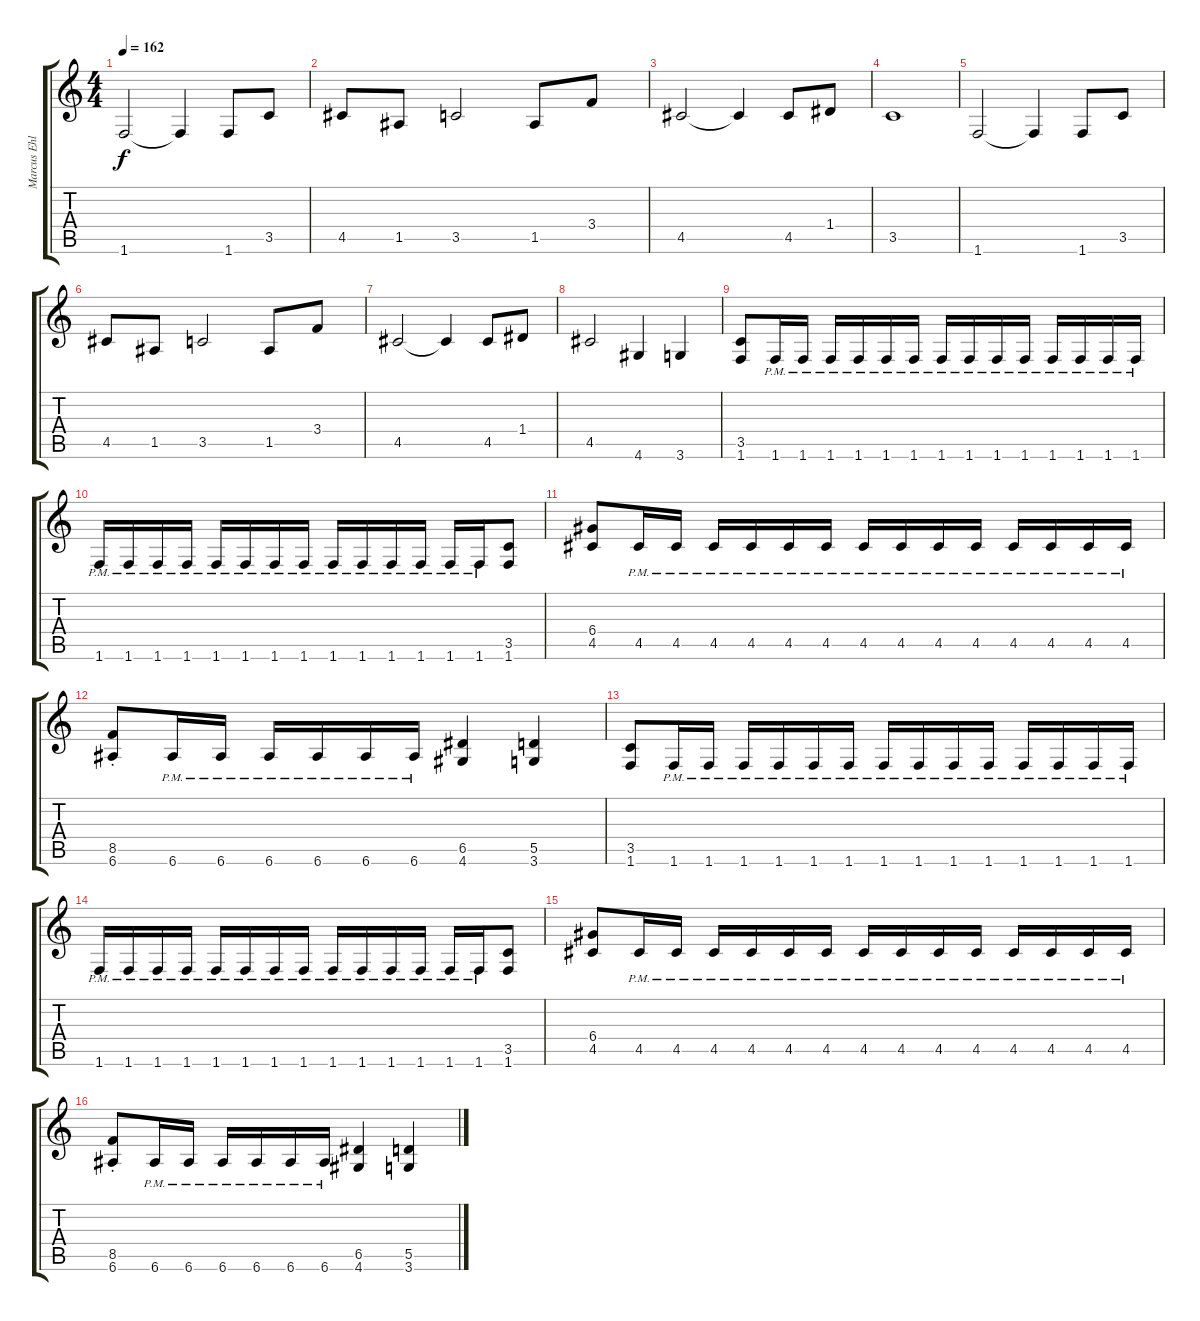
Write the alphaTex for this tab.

\track ("Marcus Ehlin" "Marcus Ehl") {instrument distortionguitar}
\staff {score tabs}
\tuning (E4 B3 G3 D3 A2 E2) {hide}
\ts (4 4)
\tempo 162
\clef g2
\ks c
1.6.2{dy f} 1.6{t}.4 1.6.8 3.5.8 |
4.5.8 1.5.8 3.5.2 1.5.8 3.4.8 |
4.5.2 4.5{t}.4 4.5.8 1.4.8 |
3.5.1 |
1.6.2 1.6{t}.4 1.6.8 3.5.8 |
4.5.8 1.5.8 3.5.2 1.5.8 3.4.8 |
4.5.2 4.5{t}.4 4.5.8 1.4.8 |
4.5.2 4.6.4 3.6.4 |
(3.5 1.6).8 1.6{pm}.16 1.6{pm}.16 1.6{pm}.16 1.6{pm}.16 1.6{pm}.16 1.6{pm}.16 1.6{pm}.16 1.6{pm}.16 1.6{pm}.16 1.6{pm}.16 1.6{pm}.16 1.6{pm}.16 1.6{pm}.16 1.6{pm}.16 |
1.6{pm}.16 1.6{pm}.16 1.6{pm}.16 1.6{pm}.16 1.6{pm}.16 1.6{pm}.16 1.6{pm}.16 1.6{pm}.16 1.6{pm}.16 1.6{pm}.16 1.6{pm}.16 1.6{pm}.16 1.6{pm}.16 1.6{pm}.16 (3.5 1.6).8 |
(6.4 4.5).8 4.5{pm}.16 4.5{pm}.16 4.5{pm}.16 4.5{pm}.16 4.5{pm}.16 4.5{pm}.16 4.5{pm}.16 4.5{pm}.16 4.5{pm}.16 4.5{pm}.16 4.5{pm}.16 4.5{pm}.16 4.5{pm}.16 4.5{pm}.16 |
(8.5 6.6{st}).8 6.6{pm}.16 6.6{pm}.16 6.6{pm}.16 6.6{pm}.16 6.6{pm}.16 6.6{pm}.16 (6.5 4.6).4 (5.5 3.6).4 |
(3.5 1.6).8 1.6{pm}.16 1.6{pm}.16 1.6{pm}.16 1.6{pm}.16 1.6{pm}.16 1.6{pm}.16 1.6{pm}.16 1.6{pm}.16 1.6{pm}.16 1.6{pm}.16 1.6{pm}.16 1.6{pm}.16 1.6{pm}.16 1.6{pm}.16 |
1.6{pm}.16 1.6{pm}.16 1.6{pm}.16 1.6{pm}.16 1.6{pm}.16 1.6{pm}.16 1.6{pm}.16 1.6{pm}.16 1.6{pm}.16 1.6{pm}.16 1.6{pm}.16 1.6{pm}.16 1.6{pm}.16 1.6{pm}.16 (3.5 1.6).8 |
(6.4 4.5).8 4.5{pm}.16 4.5{pm}.16 4.5{pm}.16 4.5{pm}.16 4.5{pm}.16 4.5{pm}.16 4.5{pm}.16 4.5{pm}.16 4.5{pm}.16 4.5{pm}.16 4.5{pm}.16 4.5{pm}.16 4.5{pm}.16 4.5{pm}.16 |
(8.5 6.6{st}).8 6.6{pm}.16 6.6{pm}.16 6.6{pm}.16 6.6{pm}.16 6.6{pm}.16 6.6{pm}.16 (6.5 4.6).4 (5.5 3.6).4
